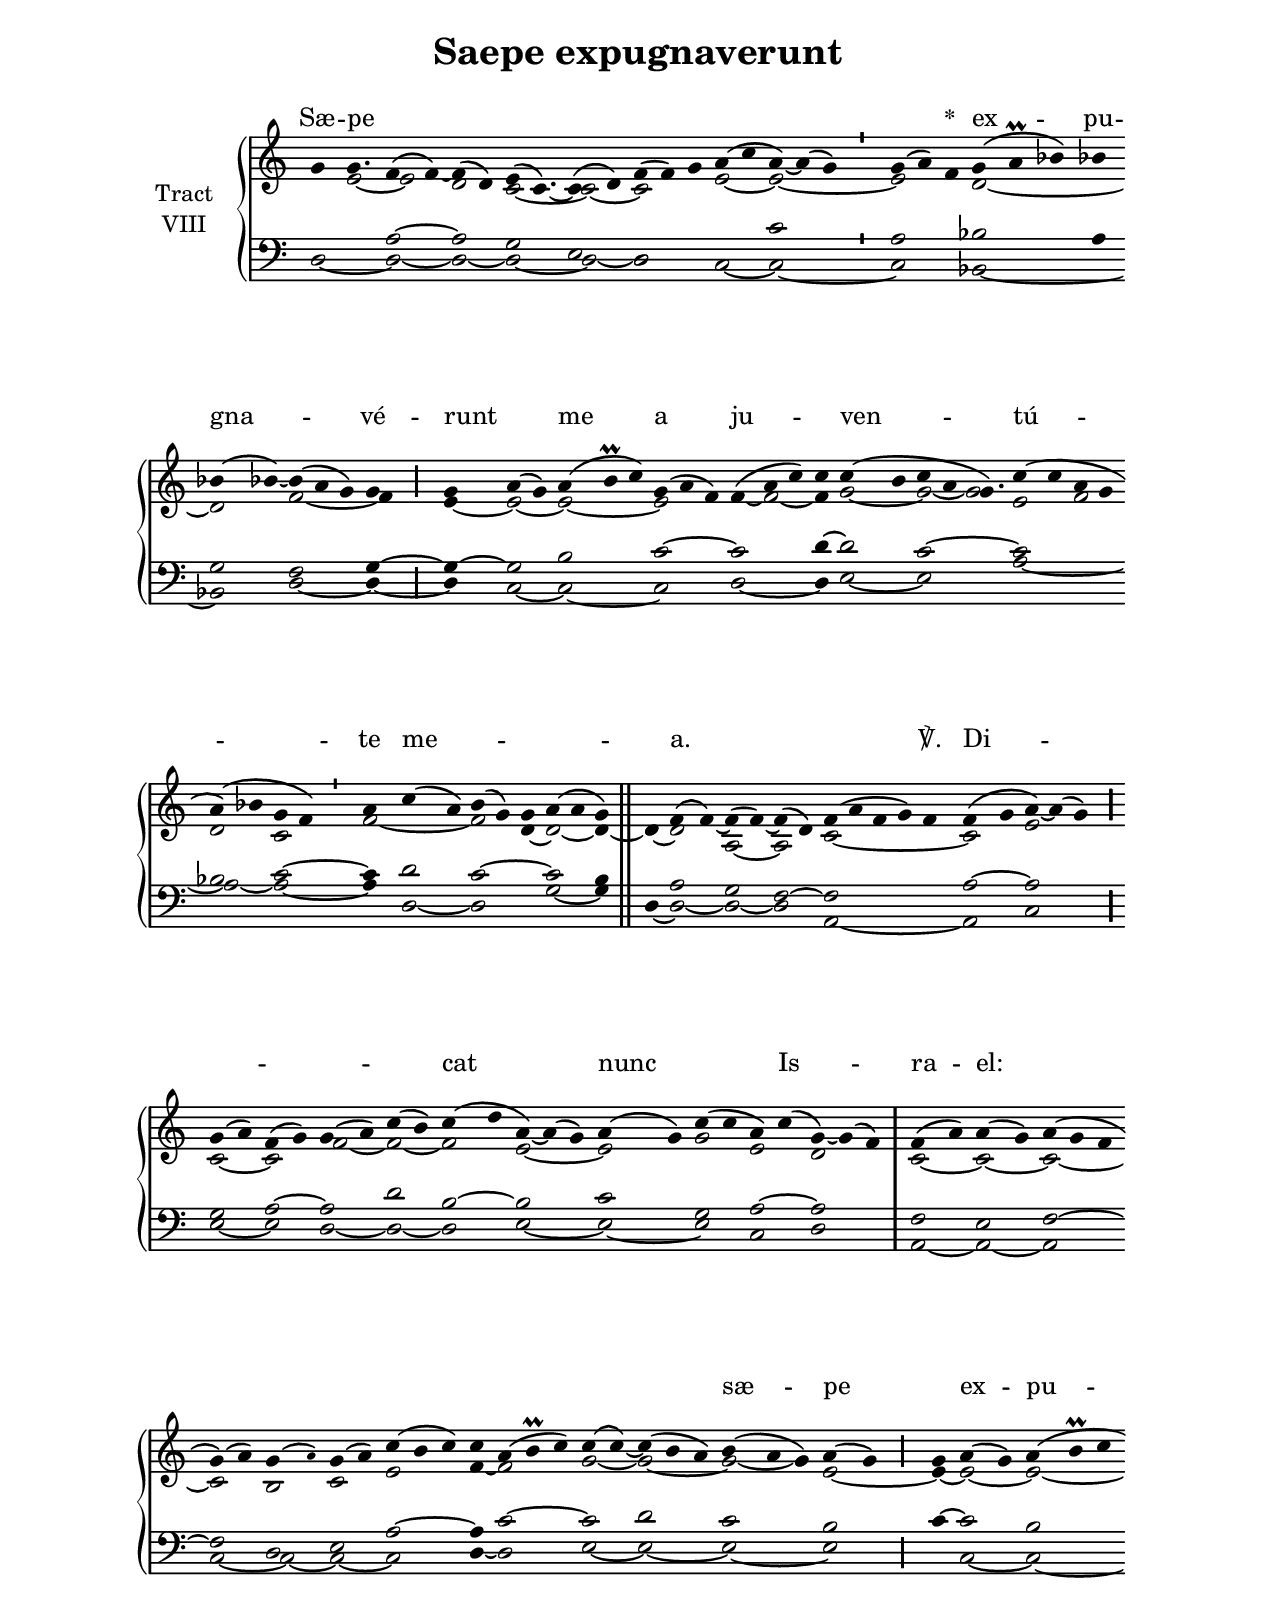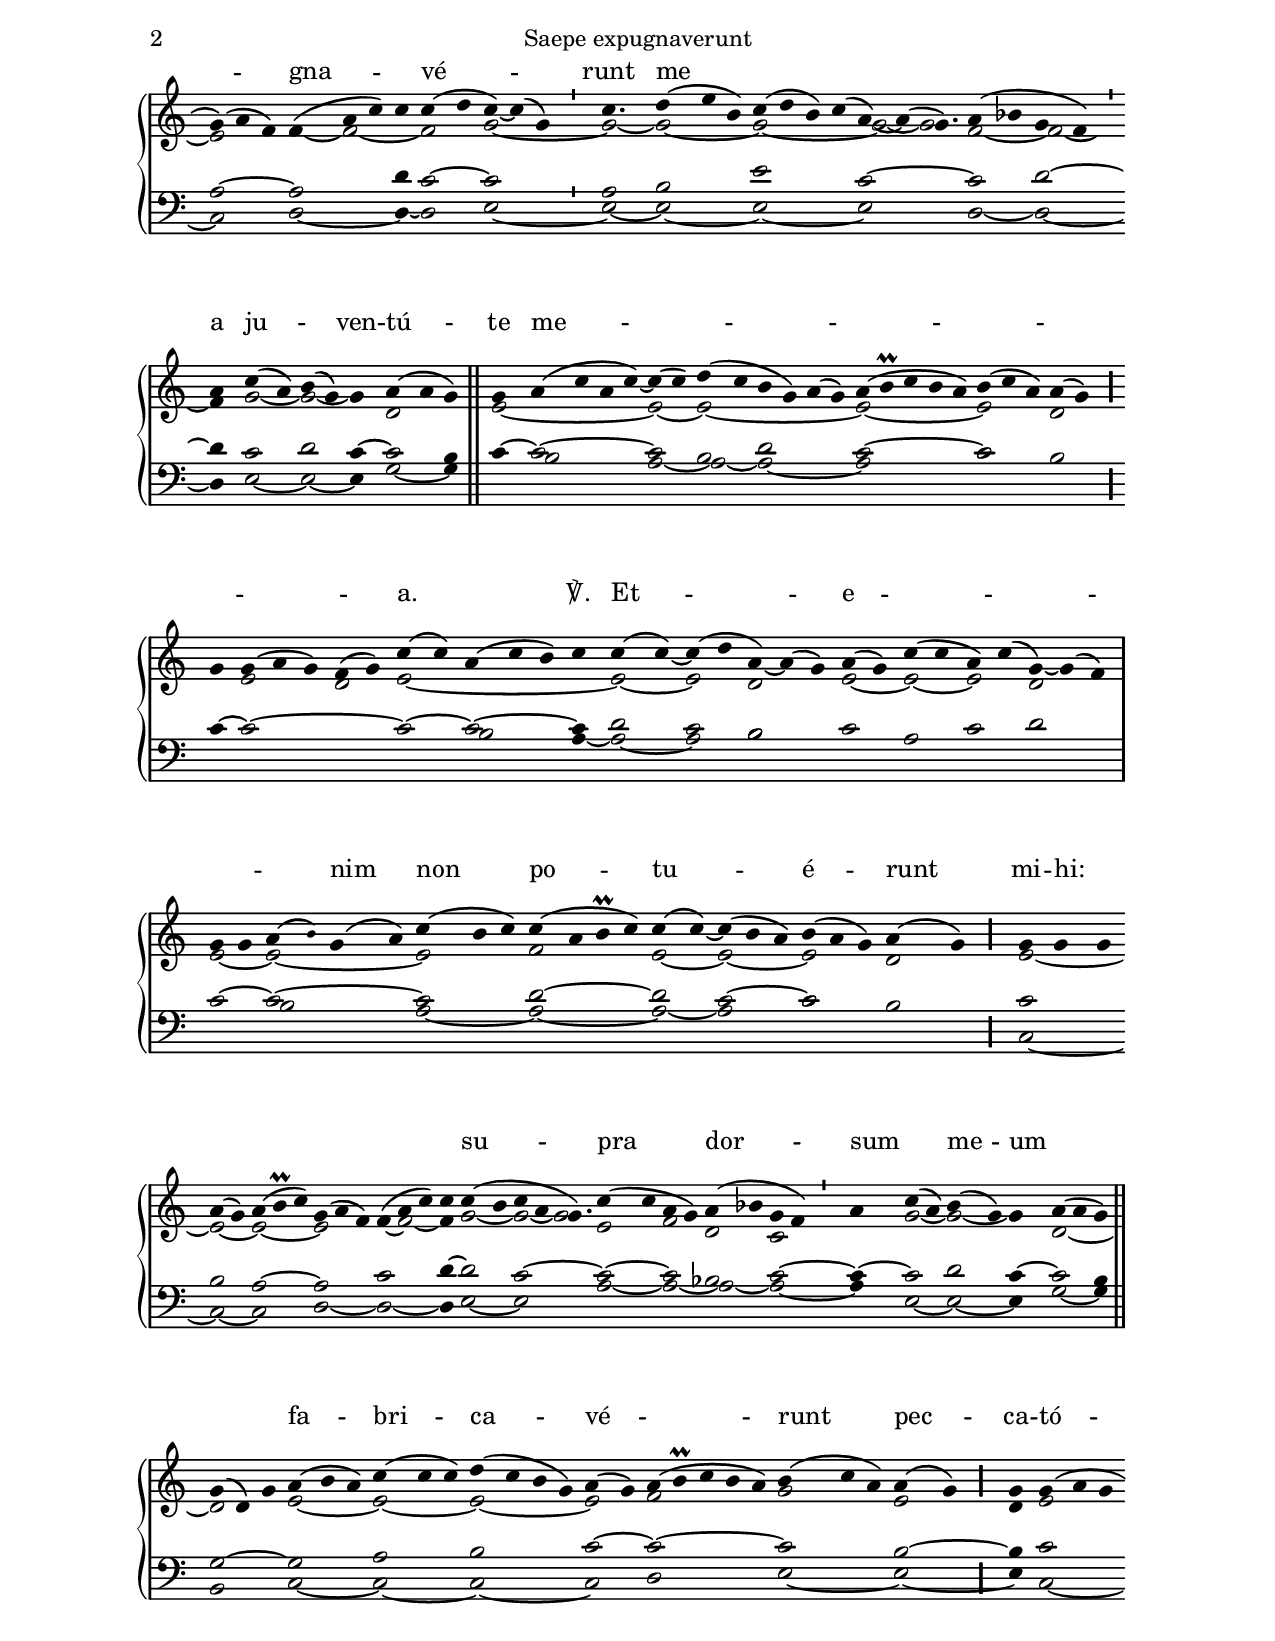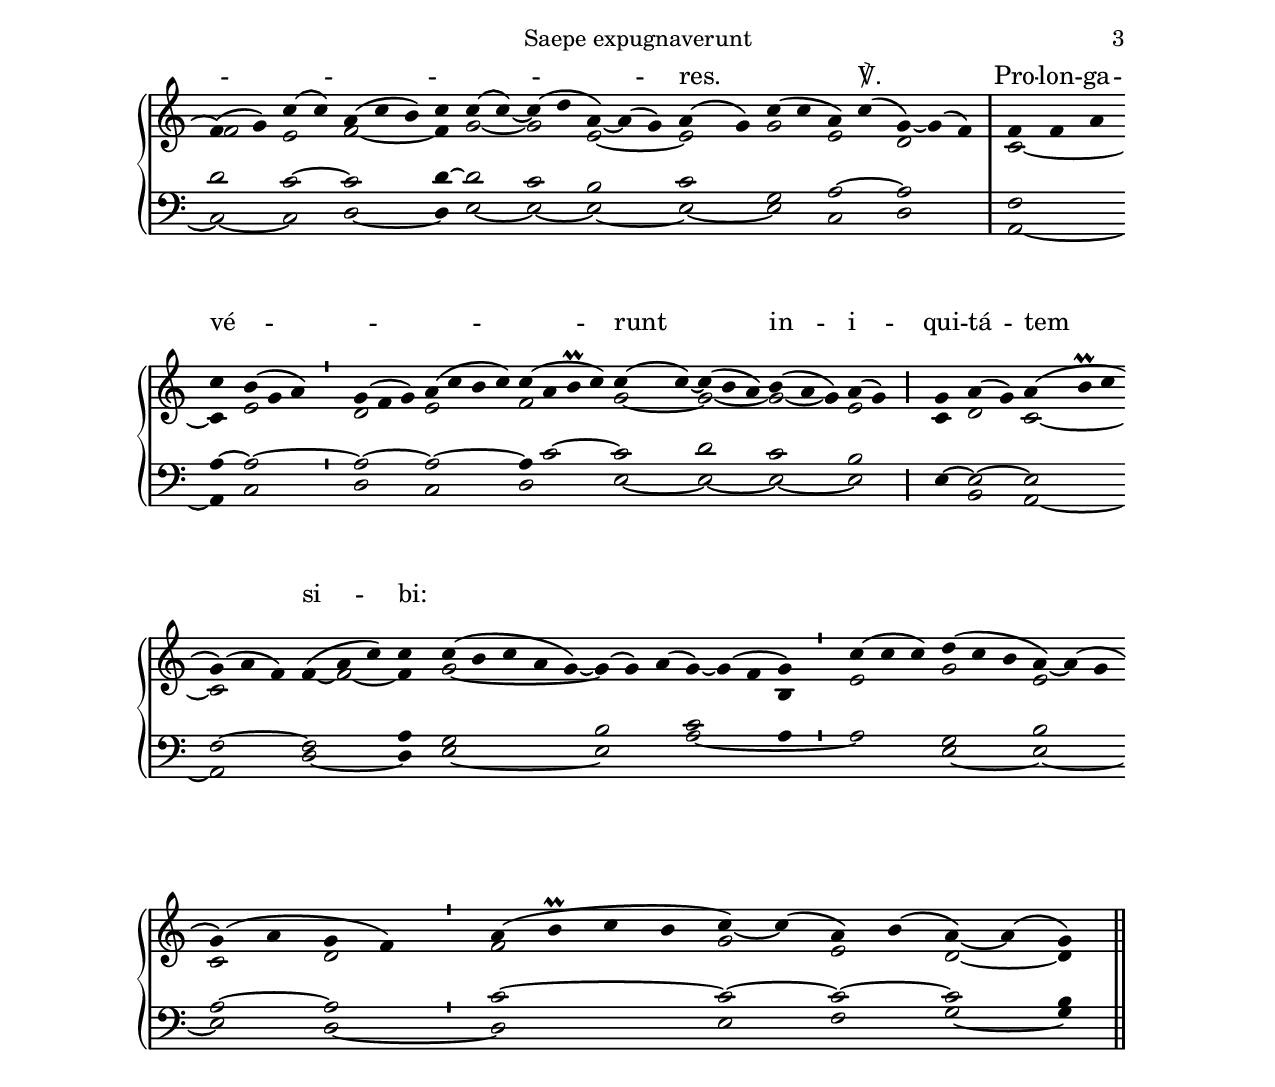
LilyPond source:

\version "2.18"
\include "gregorian.ly"
\include "noh2.ily"


%Page reference: page i.277
%(volume.page)

global = {
 \key g \mixolydian
 \cadenzaOn 
}

\header {
  title = \markup \center-column {"Saepe expugnaverunt" \vspace #1 }
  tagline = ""
  composer = ""
}

\paper {
 #(include-special-characters)
  oddHeaderMarkup = \markup \fill-line {
    \line {}
    \center-column {
      \on-the-fly #first-page     " "
      \on-the-fly #not-first-page "Saepe expugnaverunt"
    }
    \line { \on-the-fly #print-page-number-check-first \fromproperty #'page:page-number-string }
  }
  evenHeaderMarkup = \markup \fill-line {
    \line { \on-the-fly #print-page-number-check-first \fromproperty #'page:page-number-string }
    \center-column { "Saepe expugnaverunt" }
    \line {}
  }
}

chantText = \lyricmode {
Sæ -- pe _ _ _ _ _ _ _ 
\set stanza = " * " ex -- pu -- gna -- vé -- runt _ me 
a ju -- _ ven -- tú -- te me -- _ _ _ _ a. _ ℣. 
Di -- _ _ _ _ cat nunc _ 
Is -- ra -- el: _ _ _ _ _ _ _ 
sæ -- pe _ ex -- pu -- gna -- _ vé -- runt me _ _ _ 
a ju -- _ ven -- tú -- te me -- _ _ _ _ _ _ _ _ a. _ ℣. 
Et -- e -- _ _ _ _ _ nim 
non po -- tu -- é -- runt mi -- hi: _ _ _ _ _ _ 
su -- pra dor -- sum _ me -- um _ _ _ 
fa -- bri -- ca -- vé -- _ runt pec -- ca -- tó -- _ _ _ _ res. _ ℣. 
Pro -- lon -- ga -- vé -- _ _ _ _ runt 
in -- i -- qui -- tá -- tem si -- bi: _ _ _ _ _ _ 
Dó -- mi -- nus ju -- stus con -- _ cí -- det _ _ _ 
cer -- ví -- _ ces 
\set stanza = " * " pec -- ca -- tó -- _ _ _ _ _ _ rum. _ _ _ _ }

chantMusic = {
\tieDown   g'4 g'4. f'4 ( f'4) ~ f'4 ( d'4) e'4 ( c'4.) ~ c'4 ( d'4) f'4 ( f'4) g'4 a'4 ( c''4 a'4) ~ a'4 ( g'4) \divisioMinima
 g'4 ( a'4) f'4  g'4 ( a'\prall bes'4) bes'4 \forceBreak
 bes'4 ( bes'4) ~ bes'4 ( a'4 g'4) g'4 \divisioMaior
 g'4 a'4 ( g'4) a'4 ( b'\prall c''4) g'4 ( a'4 f'4) f'4 ( a'4 c''4) c''4 c''4 ( b'4 c''4 a'4 g'4.)  c''4 ( c''4 a'4 g'4 \forceBreak
) a'4 ( bes'4 g'4 f'4) \divisioMinima
  a'4 c''4 ( a'4) b'4 ( g'4) g'4 a'4 ( a'4 g'4) \finalis
 d'4 f'4 ( f'4) ~ f'4 ( f'4) ~ f'4 ( d'4) f'4 ( a'4 f'4 g'4) f'4 f'4 ( g'4 a'4) ~ a'4 ( g'4) \divisioMaior \forceBreak

 g'4 ( a'4) f'4 ( g'4) g'4 ( a'4) c''4 ( b'4) c''4 ( d''4 a'4) ~ a'4 ( g'4) a'4 ( g'4) c''4 ( c''4 a'4) c''4 ( g'4) ~ g'4 ( f'4) \divisioMaxima
 f'4 ( a'4) a'4 ( g'4) a'4 ( g'4 f'4 \forceBreak
) g'4 ( a'4) g'4 ( \once \tweak #'font-size #-4 a' ) g'4 ( a'4) c''4 ( b'4 c''4) c''4 a'4 ( b'\prall c''4) c''4 ( c''4) ~ c''4 ( b'4 a'4) b'4 ( a'4 g'4) a'4 ( g'4) \divisioMaior
 g'4 a'4 ( g'4) a'4 ( b'\prall c''4 \forceBreak
) g'4 ( a'4 f'4) f'4 ( a'4 c''4) c''4 c''4 ( d''4 c''4) ~ c''4 ( g'4) \divisioMinima
 c''4. d''4 ( e''4 b'4) c''4 ( d''4 b'4) c''4 ( a'4) ~ a'4 ( g'4.)  a'4 ( bes'4 g'4 f'4) \divisioMinima \forceBreak

  a'4 c''4 ( a'4) b'4 ( g'4) g'4 a'4 ( a'4 g'4) \finalis
 g'4 a'4 ( c''4 a'4 c''4) ~ c''4 ( c''4) d''4 ( c''4 b'4 g'4) a'4 ( g'4) a'4 ( b'\prall c''4 b'4 a'4) b'4 ( c''4 a'4) a'4 ( g'4) \divisioMaior \forceBreak

 g'4 g'4 ( a'4 g'4) f'4 ( g'4) c''4 ( c''4) a'4 ( c''4 b'4) c''4 c''4 ( c''4) ~ c''4 ( d''4 a'4) ~ a'4 ( g'4) a'4 ( g'4) c''4 ( c''4 a'4) c''4 ( g'4) ~ g'4 ( f'4) \divisioMaxima \forceBreak

 g'4 g'4 a'4 ( \once \tweak #'font-size #-4 b' ) g'4 ( a'4) c''4 ( b'4 c''4) c''4 ( a'4 b'\prall c''4) c''4 ( c''4) ~ c''4 ( b'4 a'4) b'4 ( a'4 g'4) a'4 ( g'4) \divisioMaior
 g'4 g'4 g'4 \forceBreak
 a'4 ( g'4) a'4 ( b'\prall c''4) g'4 ( a'4 f'4) f'4 ( a'4 c''4) c''4 c''4 ( b'4 c''4 a'4 g'4.)  c''4 ( c''4 a'4 g'4) a'4 ( bes'4 g'4 f'4) \divisioMinima
  a'4 c''4 ( a'4) b'4 ( g'4) g'4 a'4 ( a'4 g'4) \finalis \forceBreak

 g'4 ( d'4) g'4 a'4 ( b'4 a'4) c''4 ( c''4 c''4) d''4 ( c''4 b'4 g'4) a'4 ( g'4) a'4 ( b'\prall c''4 b'4 a'4) b'4 ( c''4 a'4) a'4 ( g'4) \divisioMaior
 g'4 g'4 ( a'4 g'4 \forceBreak
) f'4 ( g'4) c''4 ( c''4) a'4 ( c''4 b'4) c''4 c''4 ( c''4) ~ c''4 ( d''4 a'4) ~ a'4 ( g'4) a'4 ( g'4) c''4 ( c''4 a'4) c''4 ( g'4) ~ g'4 ( f'4) \divisioMaxima
 f'4 f'4 a'4 \forceBreak
 c''4 b'4 ( g'4 a'4) \divisioMinima
 g'4 ( f'4 g'4) a'4 ( c''4 b'4 c''4) c''4 ( a'4 b'\prall c''4) c''4 ( c''4) ~ c''4 ( b'4 a'4) b'4 ( a'4 g'4) a'4 ( g'4) \divisioMaior
 g'4 a'4 ( g'4) a'4 ( b'\prall c''4 \forceBreak
) g'4 ( a'4 f'4)  f'4 ( a'4 c''4) c''4 c''4 ( b'4 c''4 a'4 g'4) ~ g'4 ( g'4) a'4 ( g'4) ~ g'4 ( f'4 g'4) \divisioMinima
 c''4 ( c''4 c''4) d''4 ( c''4 b'4 a'4) ~ a'4 ( g'4 \forceBreak
) g'4 ( a'4 g'4 f'4) \divisioMinima
 a'4 ( b'\prall c''4 b'4 c''4) ~ c''4 ( a'4) b'4 ( a'4) ~ a'4 ( g'4) \finalis

}

altoMusic = {
r4 e'2*3/4 ~ e'2 d'2 c'2*5/4 ~ c'2 ~ c'2*3/2 e'2 ~ e'2*3/2 ~ \divisioMinima
e'2*3/2 d'2*4/2 ~ d'2 f'2*3/2 ~ f'4 \divisioMaior
e'4 ~ e'2 ~ e'2*3/2 ~ e'2*3/2 f'4 ~ f'2 ~ f'4 g'2 ~ g'2 ~ g'2*3/4 e'2 f'2 d'2 c'2 f'2*3/2 ~ f'2 d'4 ~ d'2 ~ d'4 ~ \finalis
d'4 ~ d'2 a2 ~ a2 c'2*5/2 ~ c'2 e'2*3/2 \divisioMaior
c'2 ~ c'2 f'2 ~ f'2 ~ f'2 e'2*3/2 ~ e'2 g'2 e'2 d'2*3/2 \divisioMaxima
c'2 ~ c'2 ~ c'2*3/2 ~ c'2 b2 c'2 e'2*3/2 f'4 ~ f'2*3/2 g'2 ~ g'2*3/2 ~ g'2 ~ g'4 e'2 ~ \divisioMaior
e'4 ~ e'2 ~ e'2*3/2 ~ e'2*3/2 f'4 ~ f'2*3/2 ~ f'2 g'2*3/2 ~ \divisioMinima
g'2*3/4 ~ g'2*3/2 ~ g'2*4/2 ~ g'2 ~ g'2*3/4 f'2 ~ f'2 ~ f'4 g'2 ~ g'2 ~ g'4 d'2*3/2 \finalis
e'2*5/2 ~ e'2 ~ e'2*6/2 ~ e'2*5/2 ~ e'2*3/2 d'2 \divisioMaior
r4 e'2*3/2 d'2 e'2*6/2 ~ e'2 ~ e'2 d'2*3/2 e'2 ~ e'2 ~ e'2 d'2*3/2 \divisioMaxima
e'2 ~ e'2*4/2 ~ e'2*3/2 f'2*4/2 e'2 ~ e'2*3/2 ~ e'2*3/2 d'2 \divisioMaior
e'2*3/2 ~ e'2 ~ e'2*3/2 ~ e'2*3/2 f'4 ~ f'2 ~ f'4 g'2 ~ g'2 ~ g'2*3/4 e'2 f'2 d'2 c'2 r4 g'2 ~ g'2 ~ g'4 d'2*3/2 ~ \finalis
d'2*3/2 e'2*3/2 ~ e'2*3/2 ~ e'2*4/2 ~ e'2 f'2*5/2 g'2*3/2 e'2 \divisioMaior
d'4 e'2*3/2 f'2 e'2 f'2*3/2 ~ f'4 g'2 ~ g'2 e'2*3/2 ~ e'2 g'2 e'2 d'2*3/2 \divisioMaxima
c'2*3/2 ~ c'4 e'2*3/2 \divisioMinima
d'2*3/2 e'2*4/2 f'2*4/2 g'2 ~ g'2*3/2 ~ g'2 ~ g'4 e'2 \divisioMaior
c'4 d'2 c'2*3/2 ~ c'2*3/2 f'4 ~ f'2 ~ f'4 g'2*5/2 ~ g'4 r2*5/2 b4 \divisioMinima
e'2*3/2 g'2*3/2 e'2*3/2 c'2 d'2 \divisioMinima
f'2*4/2 g'2 e'2 d'2 ~ d'4 \finalis
}

tenorMusic = {
r2*5/4 a2 ~ a2 g2*5/4 e2 d2*3/2 r2 c'2*3/2 \divisioMinima
a2*3/2 bes2*3/2 a4 g2 f2*3/2 g4 ~ \divisioMaior
g4 ~ g2 b2*3/2 c'2*3/2 ~ c'2*3/2 d'4 ~ d'2 c'2*7/4 ~ c'2*4/2 bes2 c'2 ~ c'4 d'2 c'2*3/2 ~ c'2 b4 \finalis
r4 a2 g2 f2 ~ f2*5/2 a2 ~ a2*3/2 \divisioMaior
g2 a2 ~ a2 d'2 b2 ~ b2*3/2 c'2 g2 a2 ~ a2*3/2 \divisioMaxima
f2 e2 f2*3/2 ~ f2 d2 e2 a2*3/2 ~ a4 c'2*3/2 ~ c'2 d'2*3/2 c'2*3/2 b2 \divisioMaior
c'4 ~ c'2 b2*3/2 a2*3/2 ~ a2*3/2 d'4 c'2 ~ c'2*3/2 \divisioMinima
a2*3/4 b2*3/2 e'2*4/2 c'2*7/4 ~ c'2 d'2 ~ d'4 c'2 d'2 c'4 ~ c'2 b4 \finalis
c'4 ~ c'2*4/2 ~ c'2 b2 d'2*4/2 c'2*5/2 ~ c'2*3/2 b2 \divisioMaior
c'4 ~ c'2*5/2 ~ c'2 ~ c'2*3/2 ~ c'4 d'2 c'2 b2*3/2 c'2 a2 c'2 d'2*3/2 \divisioMaxima
c'2 ~ c'2*4/2 ~ c'2*3/2 d'2*4/2 ~ d'2 c'2*3/2 ~ c'2*3/2 b2 \divisioMaior
c'2*3/2 b2 a2*3/2 ~ a2*3/2 c'2*3/2 d'4 ~ d'2 c'2*7/4 ~ c'2 ~ c'2 bes2 c'2 ~ c'4 ~ c'2 d'2 c'4 ~ c'2 b4 \finalis
g2*3/2 ~ g2*3/2 a2*3/2 b2*4/2 c'2 ~ c'2*5/2 ~ c'2*3/2 b2 ~ \divisioMaior
b4 c'2*3/2 d'2 c'2 ~ c'2*3/2 d'4 ~ d'2 c'2 b2*3/2 c'2 g2 a2 ~ a2*3/2 \divisioMaxima
f2*3/2 a4 ~ a2*3/2 ~ \divisioMinima
a2*3/2 ~ a2*4/2 ~ a4 c'2*3/2 ~ c'2 d'2*3/2 c'2*3/2 b2 \divisioMaior
e4 ~ e2 ~ e2*3/2 f2*3/2 ~ f2*3/2 a4 g2*5/2 b2*3/2 c'2*3/2 a4 \divisioMinima
r2*3/2 g2*3/2 b2*3/2 a2 ~ a2 \divisioMinima
c'2*4/2 ~ c'2 ~ c'2 ~ c'2 b4 \finalis
}

bassMusic = {
d2*5/4 ~ d2 ~ d2 ~ d2*5/4 ~ d2 ~ d2*3/2 c2 ~ c2*3/2 ~ \divisioMinima
c2*3/2 bes,2*4/2 ~ bes,2 d2*3/2 ~ d4 ~ \divisioMaior
d4 c2 ~ c2*3/2 ~ c2*3/2 d2*3/2 ~ d4 e2 ~ e2*7/4 a2*4/2 ~ a2 ~ a2 ~ a4 d2 ~ d2*3/2 g2 ~ g4 \finalis
d4 ~ d2 ~ d2 ~ d2 a,2*5/2 ~ a,2 c2*3/2 \divisioMaior
e2 ~ e2 d2 ~ d2 ~ d2 e2*3/2 ~ e2 ~ e2 c2 d2*3/2 \divisioMaxima
a,2 ~ a,2 ~ a,2*3/2 c2 ~ c2 ~ c2 ~ c2*3/2 d4 ~ d2*3/2 e2 ~ e2*3/2 ~ e2*3/2 ~ e2*3/2 c2 ~ c2*3/2 ~ c2*3/2 d2*3/2 ~ d4 ~ d2 e2*3/2 ~ \divisioMinima
e2*3/4 ~ e2*3/2 ~ e2*4/2 ~ e2*7/4 d2 ~ d2 ~ d4 e2 ~ e2 ~ e4 g2 ~ g4 \finalis
r4 b2*4/2 a2 ~ a2 ~ a2*4/2 ~ a2*5/2 c'2*3/2 r2 \divisioMaior
r2*8/2 b2*3/2 a4 ~ a2 ~ a2 b2*3/2 r2*9/2 \divisioMaxima
r2 b2*4/2 a2*3/2 ~ a2*4/2 ~ a2 ~ a2*3/2 c'2*3/2 r2 \divisioMaior
c2*3/2 ~ c2 ~ c2*3/2 d2*3/2 ~ d2*3/2 ~ d4 e2 ~ e2*7/4 a2 ~ a2 ~ a2 ~ a2 ~ a4 e2 ~ e2 ~ e4 g2 ~ g4 \finalis
b,2*3/2 c2*3/2 ~ c2*3/2 ~ c2*4/2 ~ c2 d2*5/2 e2*3/2 ~ e2 ~ \divisioMaior
e4 c2*3/2 ~ c2 ~ c2 d2*3/2 ~ d4 e2 ~ e2 ~ e2*3/2 ~ e2 ~ e2 c2 d2*3/2 \divisioMaxima
a,2*3/2 ~ a,4 c2*3/2 \divisioMinima
d2*3/2 c2*4/2 d2*4/2 e2 ~ e2*3/2 ~ e2*3/2 ~ e2 \divisioMaior
r4 b,2 a,2*3/2 ~ a,2*3/2 d2*3/2 ~ d4 e2*5/2 ~ e2*3/2 a2*4/2 ~ \divisioMinima
a2*3/2 e2*3/2 ~ e2*3/2 ~ e2 d2 ~ \divisioMinima
d2*4/2 e2 f2 g2 ~ g4 \finalis
}

voiceLines = {
\voiceLineStyle


}

\score{
  <<
    \new GrandStaff <<
      \set GrandStaff.autoBeaming = ##f
      \set GrandStaff.instrumentName = \markup \center-column {
        "Tract"
        "VIII"
      }
      \new Staff = up <<
        \new Voice = "chant" {
          \voiceOne \global \chantMusic
        }
        \new Voice {
          \voiceTwo \global \altoMusic
        }
      >>

      \new Staff = down <<
        \clef bass
        \new Voice {
          \voiceOne \global \tenorMusic
        }
        \new Voice {
          \voiceTwo \global \bassMusic
        }
	\new Voice {
        \voiceThree \global \voiceLines
        }
      >>
    >>
    \new Lyrics \lyricsto chant {
      \chantText
    }
  >>
  \layout{
  }
  \midi{
    \tempo 4 = 125
  }
}
